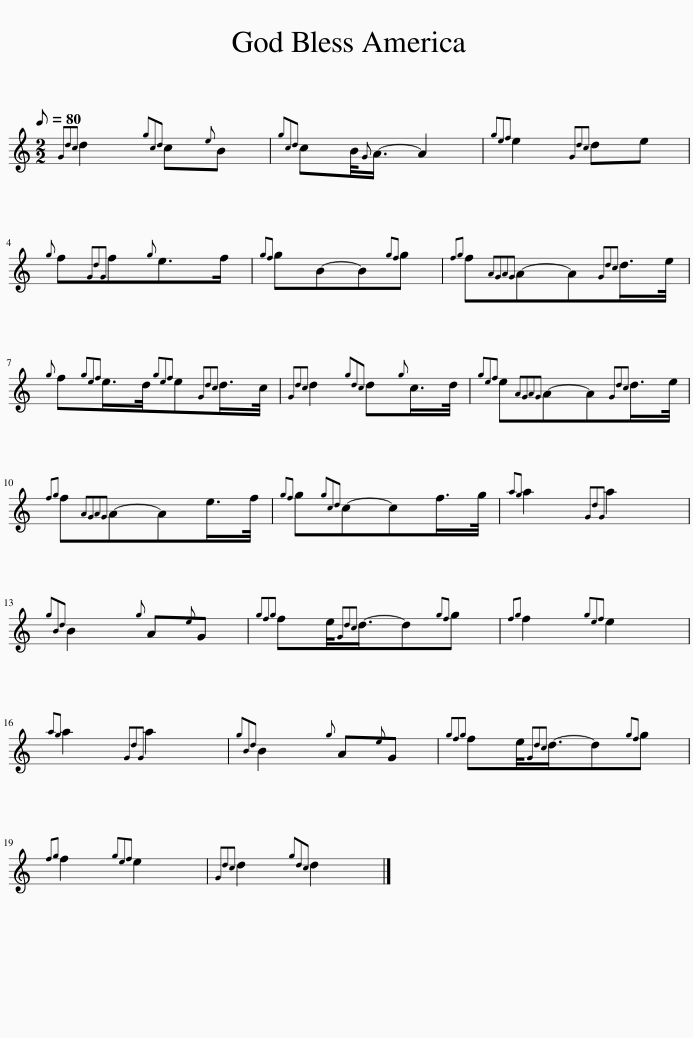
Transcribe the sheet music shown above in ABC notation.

X:1
L:1/8
Q:1/8=80
M:2/2
I:linebreak $
K:C
V:1 treble
V:1
{Gdc} d2{gcd} c{e}B |{gcd} cB/4{G}A3/4- A2 |{gef} e2{Gdc} de |${g} f{GdG}f{g}e>f |{gf} gB-B{gf}g | %5
{fg} f{AGAG}A-A{Gdc}d/>e/ |${g} f{gef}e/>d/{gef}e{Gdc}d/>c/ |{Gdc} d2{gdc} d{g}c/>d/ |{gef} e{AGAG}A-A{Gdc}d/>e/ |${fg} f{AGAG}A-Ae/>f/ | %10
{gf} g{gcd}c-cf/>g/ |{ag} a2{GdG} a2 |${gBd} B2{g} A{e}G |{gfg} fe/4{Gdc}d3/4-d{gf}g |{fg} f2{gef} e2 |$ %15
{ag} a2{GdG} a2 |{gBd} B2{g} A{e}G |{gfg} fe/4{Gdc}d3/4-d{gf}g |${fg} f2{gef} e2 |{Gdc} d2{gdc} d2 |] %20
